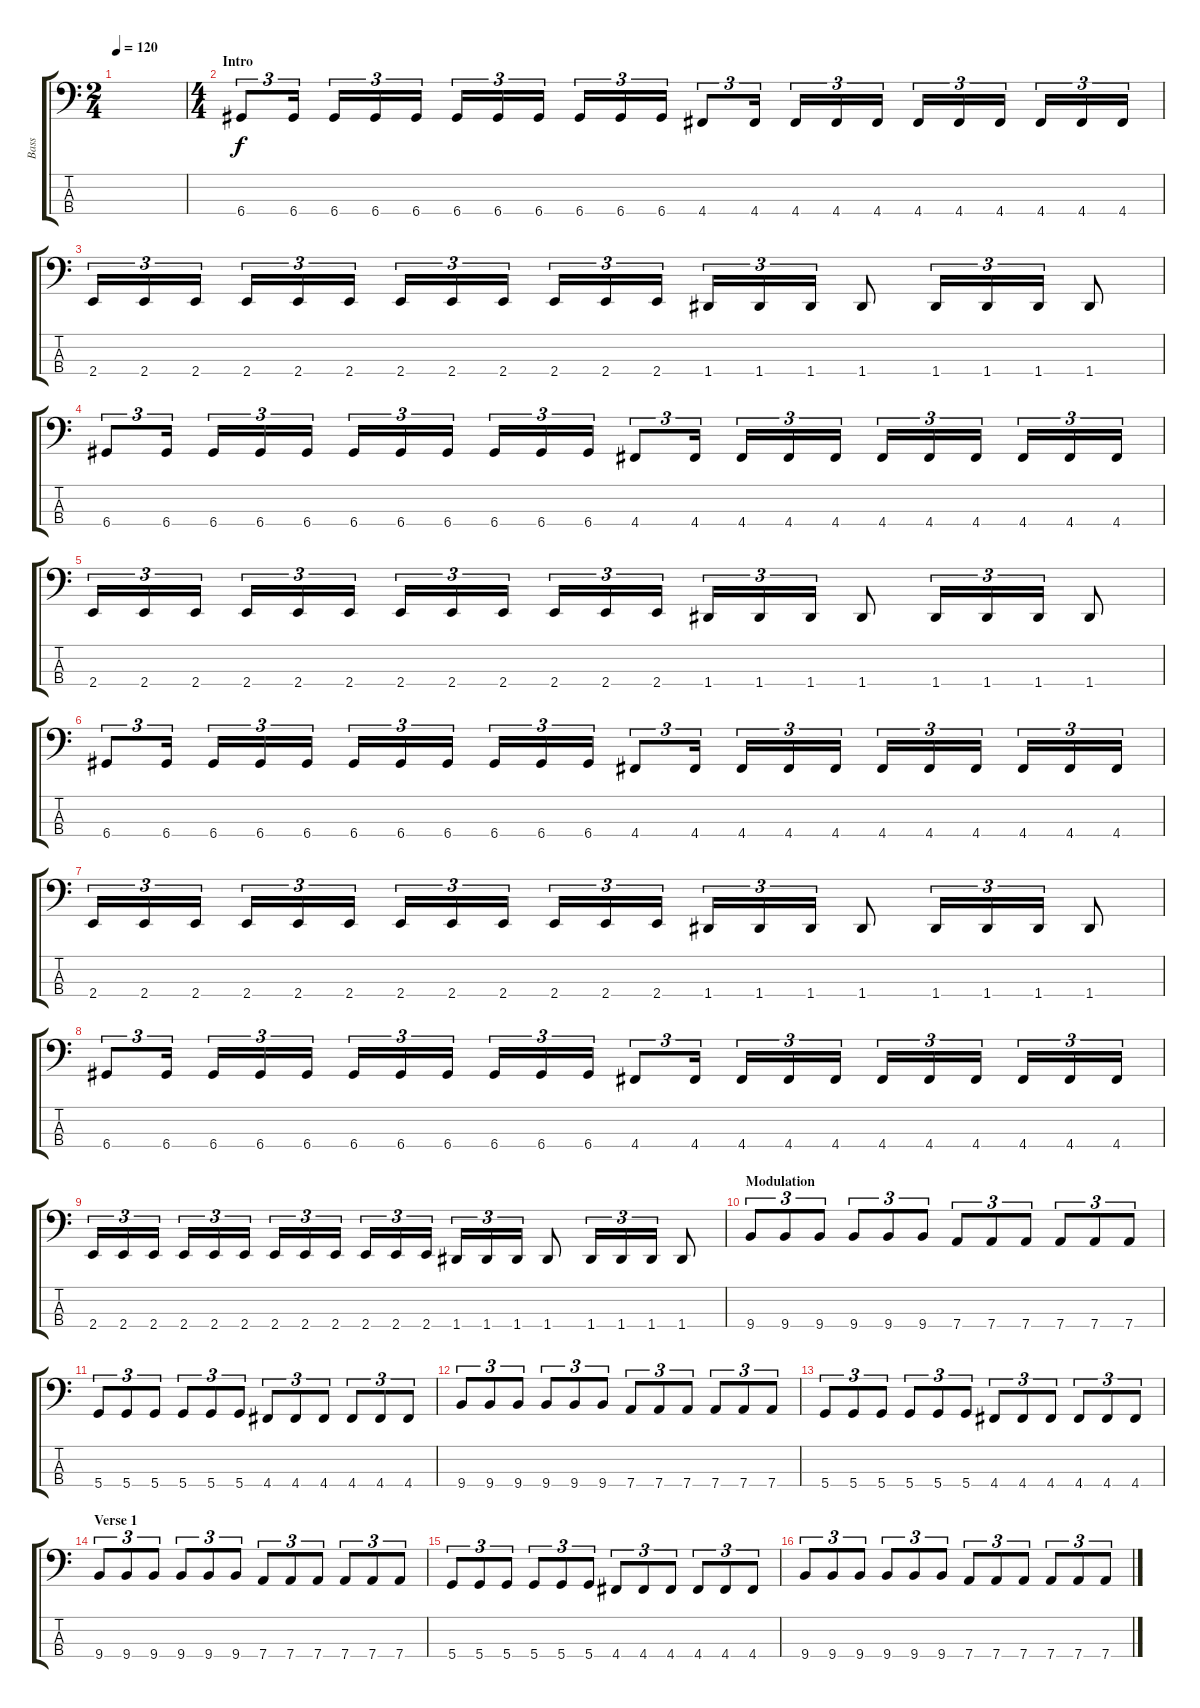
\track ("Bass" "Bass") {instrument electricbasspick}
\staff {score tabs}
\tuning (F2 C2 G1 D1) {hide}
\ts (2 4)
\tempo 120
\tempo 85
\tempo 120
\clef f4
\ks c
|
\ts (4 4)
\section ("" "Intro")
6.4.8{tu (3 2)} 6.4.16{tu (3 2)} 6.4.16{tu (3 2)} 6.4.16{tu (3 2)} 6.4.16{tu (3 2)} 6.4.16{tu (3 2)} 6.4.16{tu (3 2)} 6.4.16{tu (3 2)} 6.4.16{tu (3 2)} 6.4.16{tu (3 2)} 6.4.16{tu (3 2)} 4.4.8{tu (3 2)} 4.4.16{tu (3 2)} 4.4.16{tu (3 2)} 4.4.16{tu (3 2)} 4.4.16{tu (3 2)} 4.4.16{tu (3 2)} 4.4.16{tu (3 2)} 4.4.16{tu (3 2)} 4.4.16{tu (3 2)} 4.4.16{tu (3 2)} 4.4.16{tu (3 2)} |
2.4.16{tu (3 2)} 2.4.16{tu (3 2)} 2.4.16{tu (3 2)} 2.4.16{tu (3 2)} 2.4.16{tu (3 2)} 2.4.16{tu (3 2)} 2.4.16{tu (3 2)} 2.4.16{tu (3 2)} 2.4.16{tu (3 2)} 2.4.16{tu (3 2)} 2.4.16{tu (3 2)} 2.4.16{tu (3 2)} 1.4.16{tu (3 2)} 1.4.16{tu (3 2)} 1.4.16{tu (3 2)} 1.4.8 1.4.16{tu (3 2)} 1.4.16{tu (3 2)} 1.4.16{tu (3 2)} 1.4.8 |
6.4.8{tu (3 2)} 6.4.16{tu (3 2)} 6.4.16{tu (3 2)} 6.4.16{tu (3 2)} 6.4.16{tu (3 2)} 6.4.16{tu (3 2)} 6.4.16{tu (3 2)} 6.4.16{tu (3 2)} 6.4.16{tu (3 2)} 6.4.16{tu (3 2)} 6.4.16{tu (3 2)} 4.4.8{tu (3 2)} 4.4.16{tu (3 2)} 4.4.16{tu (3 2)} 4.4.16{tu (3 2)} 4.4.16{tu (3 2)} 4.4.16{tu (3 2)} 4.4.16{tu (3 2)} 4.4.16{tu (3 2)} 4.4.16{tu (3 2)} 4.4.16{tu (3 2)} 4.4.16{tu (3 2)} |
2.4.16{tu (3 2)} 2.4.16{tu (3 2)} 2.4.16{tu (3 2)} 2.4.16{tu (3 2)} 2.4.16{tu (3 2)} 2.4.16{tu (3 2)} 2.4.16{tu (3 2)} 2.4.16{tu (3 2)} 2.4.16{tu (3 2)} 2.4.16{tu (3 2)} 2.4.16{tu (3 2)} 2.4.16{tu (3 2)} 1.4.16{tu (3 2)} 1.4.16{tu (3 2)} 1.4.16{tu (3 2)} 1.4.8 1.4.16{tu (3 2)} 1.4.16{tu (3 2)} 1.4.16{tu (3 2)} 1.4.8 |
6.4.8{tu (3 2)} 6.4.16{tu (3 2)} 6.4.16{tu (3 2)} 6.4.16{tu (3 2)} 6.4.16{tu (3 2)} 6.4.16{tu (3 2)} 6.4.16{tu (3 2)} 6.4.16{tu (3 2)} 6.4.16{tu (3 2)} 6.4.16{tu (3 2)} 6.4.16{tu (3 2)} 4.4.8{tu (3 2)} 4.4.16{tu (3 2)} 4.4.16{tu (3 2)} 4.4.16{tu (3 2)} 4.4.16{tu (3 2)} 4.4.16{tu (3 2)} 4.4.16{tu (3 2)} 4.4.16{tu (3 2)} 4.4.16{tu (3 2)} 4.4.16{tu (3 2)} 4.4.16{tu (3 2)} |
2.4.16{tu (3 2)} 2.4.16{tu (3 2)} 2.4.16{tu (3 2)} 2.4.16{tu (3 2)} 2.4.16{tu (3 2)} 2.4.16{tu (3 2)} 2.4.16{tu (3 2)} 2.4.16{tu (3 2)} 2.4.16{tu (3 2)} 2.4.16{tu (3 2)} 2.4.16{tu (3 2)} 2.4.16{tu (3 2)} 1.4.16{tu (3 2)} 1.4.16{tu (3 2)} 1.4.16{tu (3 2)} 1.4.8 1.4.16{tu (3 2)} 1.4.16{tu (3 2)} 1.4.16{tu (3 2)} 1.4.8 |
6.4.8{tu (3 2)} 6.4.16{tu (3 2)} 6.4.16{tu (3 2)} 6.4.16{tu (3 2)} 6.4.16{tu (3 2)} 6.4.16{tu (3 2)} 6.4.16{tu (3 2)} 6.4.16{tu (3 2)} 6.4.16{tu (3 2)} 6.4.16{tu (3 2)} 6.4.16{tu (3 2)} 4.4.8{tu (3 2)} 4.4.16{tu (3 2)} 4.4.16{tu (3 2)} 4.4.16{tu (3 2)} 4.4.16{tu (3 2)} 4.4.16{tu (3 2)} 4.4.16{tu (3 2)} 4.4.16{tu (3 2)} 4.4.16{tu (3 2)} 4.4.16{tu (3 2)} 4.4.16{tu (3 2)} |
2.4.16{tu (3 2)} 2.4.16{tu (3 2)} 2.4.16{tu (3 2)} 2.4.16{tu (3 2)} 2.4.16{tu (3 2)} 2.4.16{tu (3 2)} 2.4.16{tu (3 2)} 2.4.16{tu (3 2)} 2.4.16{tu (3 2)} 2.4.16{tu (3 2)} 2.4.16{tu (3 2)} 2.4.16{tu (3 2)} 1.4.16{tu (3 2)} 1.4.16{tu (3 2)} 1.4.16{tu (3 2)} 1.4.8 1.4.16{tu (3 2)} 1.4.16{tu (3 2)} 1.4.16{tu (3 2)} 1.4.8 |
\section ("" "Modulation")
9.4.8{tu (3 2)} 9.4.8{tu (3 2)} 9.4.8{tu (3 2)} 9.4.8{tu (3 2)} 9.4.8{tu (3 2)} 9.4.8{tu (3 2)} 7.4.8{tu (3 2)} 7.4.8{tu (3 2)} 7.4.8{tu (3 2)} 7.4.8{tu (3 2)} 7.4.8{tu (3 2)} 7.4.8{tu (3 2)} |
5.4.8{tu (3 2)} 5.4.8{tu (3 2)} 5.4.8{tu (3 2)} 5.4.8{tu (3 2)} 5.4.8{tu (3 2)} 5.4.8{tu (3 2)} 4.4.8{tu (3 2)} 4.4.8{tu (3 2)} 4.4.8{tu (3 2)} 4.4.8{tu (3 2)} 4.4.8{tu (3 2)} 4.4.8{tu (3 2)} |
9.4.8{tu (3 2)} 9.4.8{tu (3 2)} 9.4.8{tu (3 2)} 9.4.8{tu (3 2)} 9.4.8{tu (3 2)} 9.4.8{tu (3 2)} 7.4.8{tu (3 2)} 7.4.8{tu (3 2)} 7.4.8{tu (3 2)} 7.4.8{tu (3 2)} 7.4.8{tu (3 2)} 7.4.8{tu (3 2)} |
5.4.8{tu (3 2)} 5.4.8{tu (3 2)} 5.4.8{tu (3 2)} 5.4.8{tu (3 2)} 5.4.8{tu (3 2)} 5.4.8{tu (3 2)} 4.4.8{tu (3 2)} 4.4.8{tu (3 2)} 4.4.8{tu (3 2)} 4.4.8{tu (3 2)} 4.4.8{tu (3 2)} 4.4.8{tu (3 2)} |
\section ("" "Verse 1")
9.4.8{tu (3 2)} 9.4.8{tu (3 2)} 9.4.8{tu (3 2)} 9.4.8{tu (3 2)} 9.4.8{tu (3 2)} 9.4.8{tu (3 2)} 7.4.8{tu (3 2)} 7.4.8{tu (3 2)} 7.4.8{tu (3 2)} 7.4.8{tu (3 2)} 7.4.8{tu (3 2)} 7.4.8{tu (3 2)} |
5.4.8{tu (3 2)} 5.4.8{tu (3 2)} 5.4.8{tu (3 2)} 5.4.8{tu (3 2)} 5.4.8{tu (3 2)} 5.4.8{tu (3 2)} 4.4.8{tu (3 2)} 4.4.8{tu (3 2)} 4.4.8{tu (3 2)} 4.4.8{tu (3 2)} 4.4.8{tu (3 2)} 4.4.8{tu (3 2)} |
9.4.8{tu (3 2)} 9.4.8{tu (3 2)} 9.4.8{tu (3 2)} 9.4.8{tu (3 2)} 9.4.8{tu (3 2)} 9.4.8{tu (3 2)} 7.4.8{tu (3 2)} 7.4.8{tu (3 2)} 7.4.8{tu (3 2)} 7.4.8{tu (3 2)} 7.4.8{tu (3 2)} 7.4.8{tu (3 2)}
